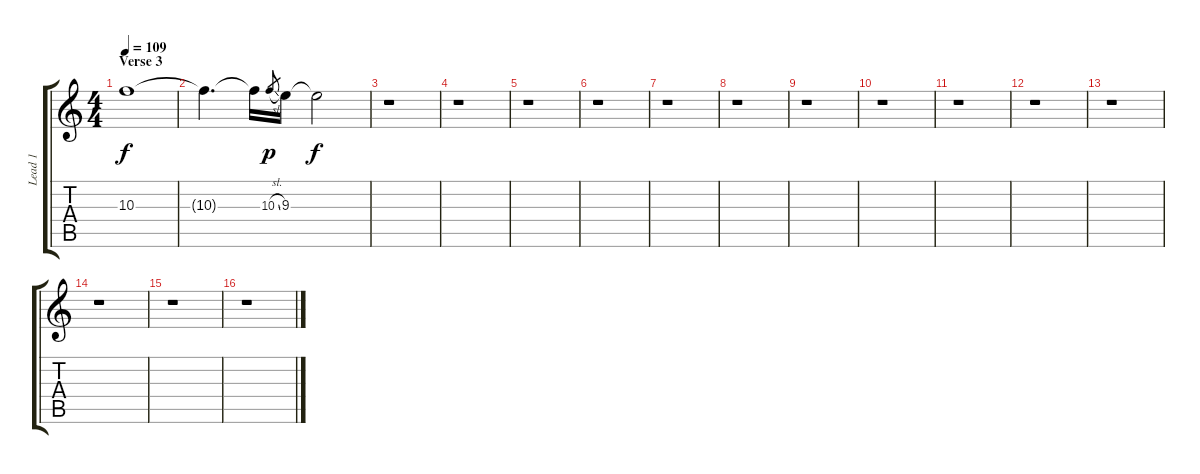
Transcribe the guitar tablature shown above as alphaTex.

\track ("Lead 1" "Lead 1") {instrument overdrivenguitar}
\staff {score tabs}
\tuning (E4 B3 G3 D3 A2 D2) {hide}
\ts (4 4)
\section ("" "Verse 3")
\tempo 109
\clef g2
\ks c
10.3{t}.1{dy f} |
10.3{t}.4{d} 10.3{t}.16 10.3{sl}.8{gr dy p} 9.3.16 9.3{t}.2{dy f} |
r.1 |
r.1 |
r.1 |
r.1 |
r.1 |
r.1 |
r.1 |
r.1 |
r.1 |
r.1 |
r.1 |
r.1 |
r.1 |
r.1
